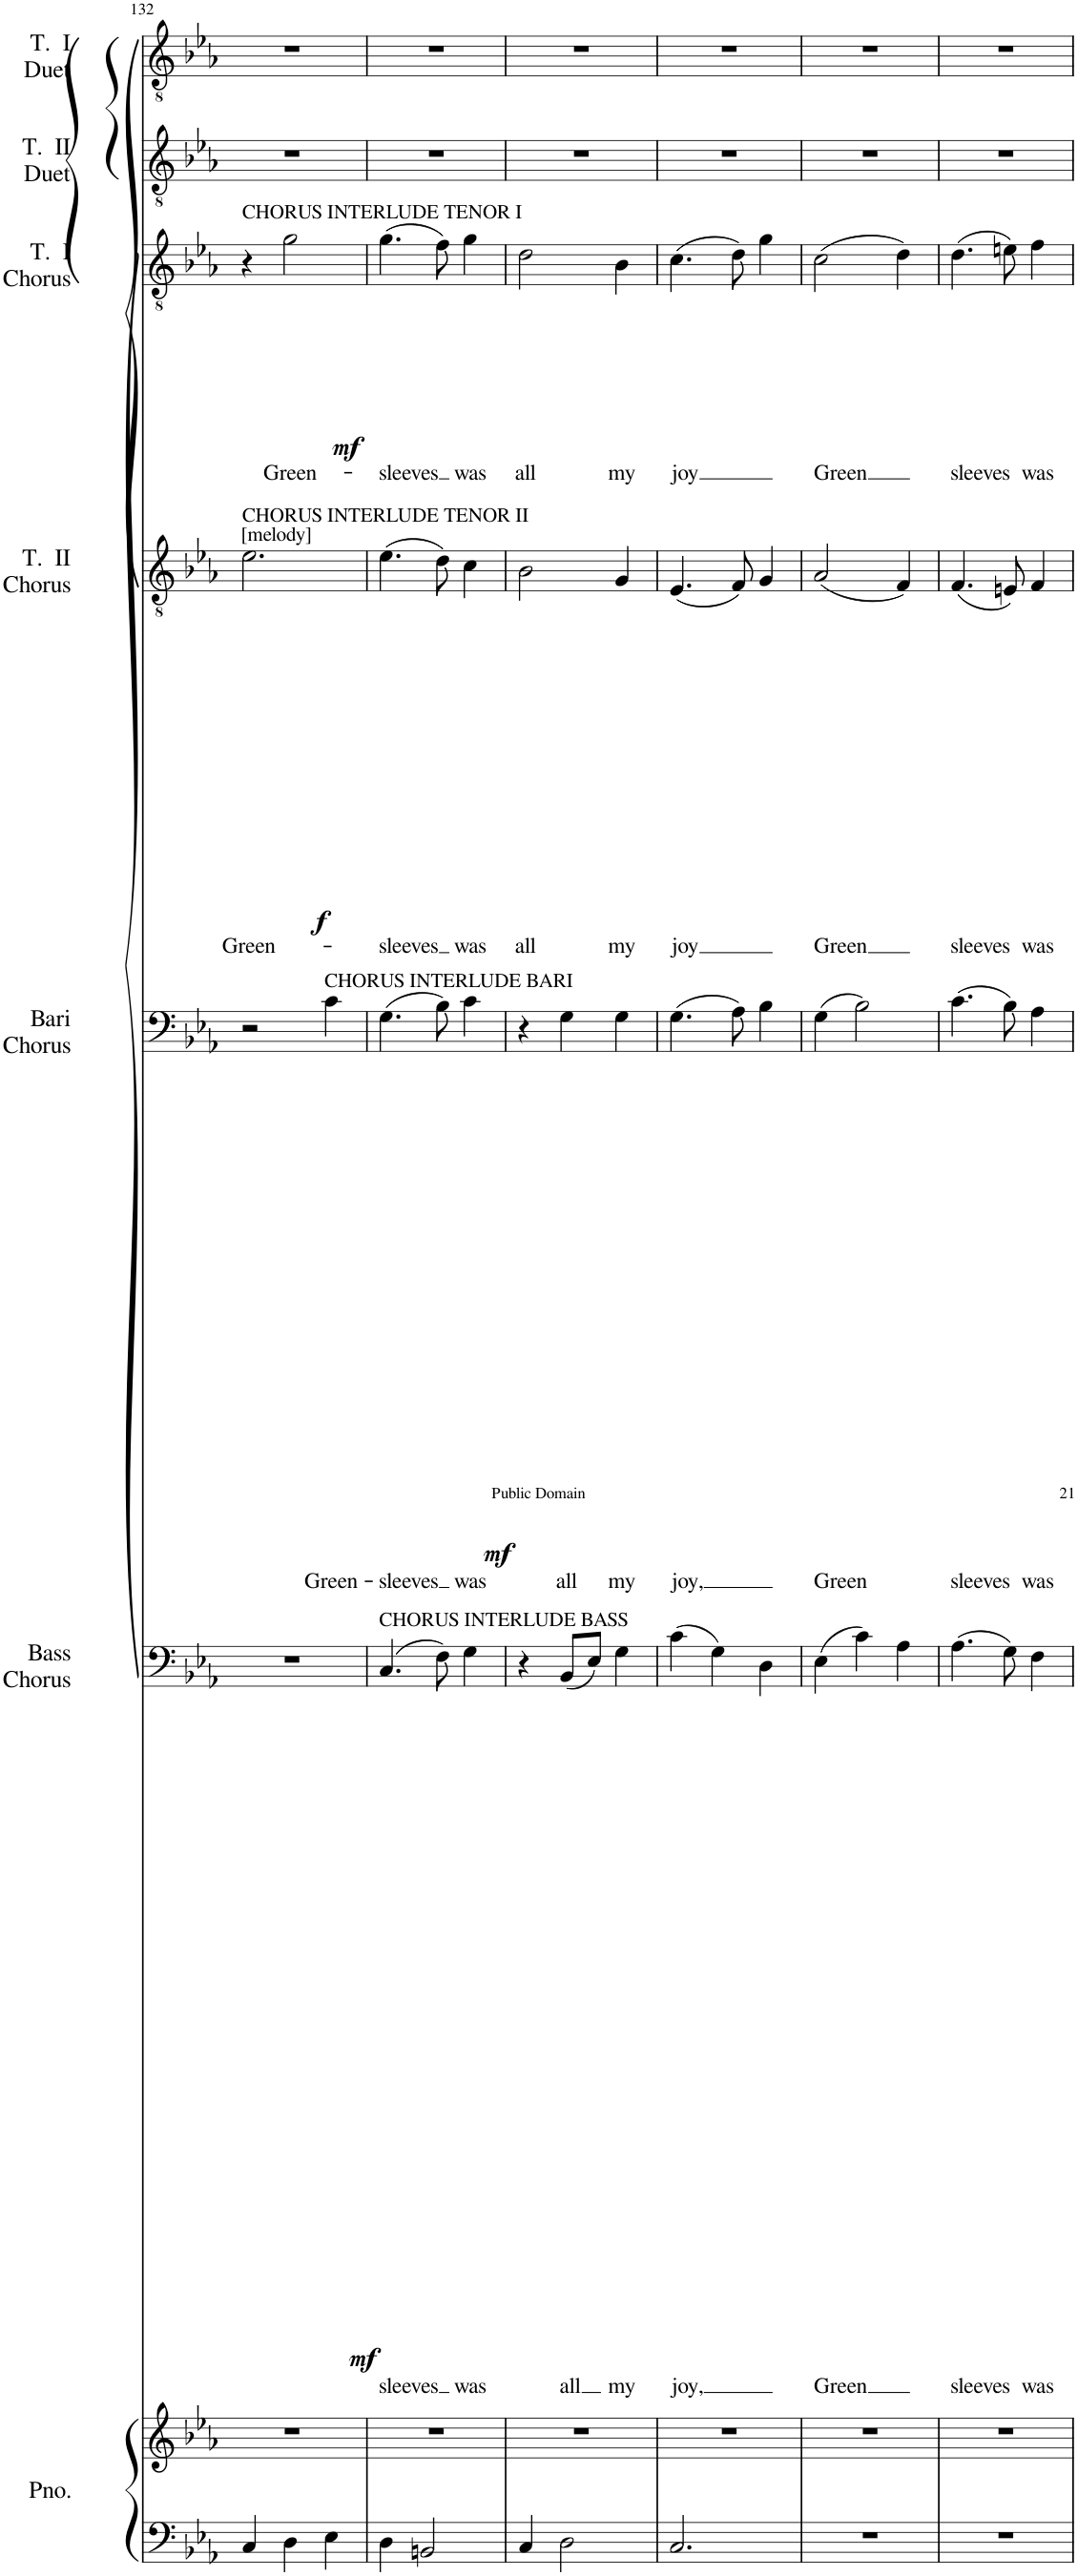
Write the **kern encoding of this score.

**kern	**kern	**kern	**text	**text	**dynam	**kern	**text	**text	**dynam	**kern	**text	**text	**dynam	**kern	**text	**text	**dynam	**kern	**kern
*part7	*part7	*part6	*part6	*part6	*part6	*part5	*part5	*part5	*part5	*part4	*part4	*part4	*part4	*part3	*part3	*part3	*part3	*part2	*part1
*staff8	*staff7	*staff6	*staff6	*staff6	*staff6	*staff5	*staff5	*staff5	*staff5	*staff4	*staff4	*staff4	*staff4	*staff3	*staff3	*staff3	*staff3	*staff2	*staff1
*I"Piano	*	*I"Bass Chorus	*	*	*	*I"Baritone Chorus	*	*	*	*I"Tenor II Chorus	*	*	*	*I"Tenor I Chorus	*	*	*	*I"Tenor II Duet	*I"Tenor I Duet
*I'Pno.	*	*I'Bass Chorus	*	*	*	*I'Bari Chorus	*	*	*	*I'T.  II Chorus	*	*	*	*I'T.  I Chorus	*	*	*	*I'T.  II Duet	*I'T.  I Duet
!!LO:PB:g=z
*clefF4	*clefG2	*clefF4	*	*	*	*clefF4	*	*	*	*clefGv2	*	*	*	*clefGv2	*	*	*	*clefGv2	*clefGv2
*k[b-e-a-]	*k[b-e-a-]	*k[b-e-a-]	*	*	*	*k[b-e-a-]	*	*	*	*k[b-e-a-]	*	*	*	*k[b-e-a-]	*	*	*	*k[b-e-a-]	*k[b-e-a-]
*M3/4	*M3/4	*M3/4	*	*	*	*M3/4	*	*	*	*M3/4	*	*	*	*M3/4	*	*	*	*M3/4	*M3/4
=132	=132	=132	=132	=132	=132	=132	=132	=132	=132	=132	=132	=132	=132	=132	=132	=132	=132	=132	=132
!	!	!	!	!	!	!	!	!	!	!	!	!	!	!LO:TX:a:t=CHORUS INTERLUDE TENOR I	!	!	!	!	!
!	!	!	!	!	!	!	!	!	!	!LO:TX:a:t=[melody]	!	!	!	!	!	!	!	!	!
!	!	!	!	!	!	!	!	!	!	!LO:TX:a:t=CHORUS INTERLUDE TENOR II	!	!	!	!	!	!	!	!	!
!	!	!	!	!	!	!	!	!	!	!	!	!LO:LY:b	!LO:DY:b	!	!	!	!LO:DY:b	!	!
4C/	2.r	2.r	.	.	.	2r	.	.	.	2.e-\	.	Green-	f	4r	.	.	mf	2.r	2.r
!	!	!	!	!	!	!	!	!	!	!	!	!	!	!	!	!LO:LY:b	!	!	!
4D\	.	.	.	.	.	.	.	.	.	.	.	.	.	2g\	.	Green-	.	.	.
!	!	!	!	!	!	!LO:TX:a:t=CHORUS INTERLUDE BARI	!	!	!	!	!	!	!	!	!	!	!	!	!
!	!	!	!	!	!	!	!	!LO:LY:b	!LO:DY:b	!	!	!	!	!	!	!	!	!	!
4E-\	.	.	.	.	.	4c\	.	Green-	mf	.	.	.	.	.	.	.	.	.	.
=133	=133	=133	=133	=133	=133	=133	=133	=133	=133	=133	=133	=133	=133	=133	=133	=133	=133	=133	=133
!	!	!LO:TX:a:t=CHORUS INTERLUDE BASS	!	!	!	!	!	!	!	!	!	!	!	!	!	!	!	!	!
!	!	!	!	!LO:LY:b	!LO:DY:b	!	!	!LO:LY:b	!	!	!	!LO:LY:b	!	!	!	!LO:LY:b	!	!	!
4D\	2.r	(4.C/	.	sleeves	mf	(4.G\	.	-sleeves	.	(4.e-\	.	-sleeves	.	(4.g\	.	-sleeves	.	2.r	2.r
2BBn/	.	.	.	.	.	.	.	.	.	.	.	.	.	.	.	.	.	.	.
.	.	8F\)	.	.	.	8B-\)	.	.	.	8d\)	.	.	.	8f\)	.	.	.	.	.
!	!	!	!	!LO:LY:b	!	!	!	!LO:LY:b	!	!	!	!LO:LY:b	!	!	!	!LO:LY:b	!	!	!
.	.	4G\	.	was	.	4c\	.	was	.	4c\	.	was	.	4g\	.	was	.	.	.
=134	=134	=134	=134	=134	=134	=134	=134	=134	=134	=134	=134	=134	=134	=134	=134	=134	=134	=134	=134
!	!	!	!	!	!	!	!	!	!	!	!	!LO:LY:b	!	!	!	!LO:LY:b	!	!	!
4C/	2.r	4r	.	.	.	4r	.	.	.	2B-\	.	all	.	2d\	.	all	.	2.r	2.r
!	!	!	!	!LO:LY:b	!	!	!	!LO:LY:b	!	!	!	!	!	!	!	!	!	!	!
2D\	.	(8BB-/L	.	all	.	4G\	.	all	.	.	.	.	.	.	.	.	.	.	.
.	.	8E-/J)	.	.	.	.	.	.	.	.	.	.	.	.	.	.	.	.	.
!	!	!	!	!LO:LY:b	!	!	!	!LO:LY:b	!	!	!	!LO:LY:b	!	!	!	!LO:LY:b	!	!	!
.	.	4G\	.	my	.	4G\	.	my	.	4G/	.	my	.	4B-\	.	my	.	.	.
=135	=135	=135	=135	=135	=135	=135	=135	=135	=135	=135	=135	=135	=135	=135	=135	=135	=135	=135	=135
!	!	!	!	!LO:LY:b	!	!	!	!LO:LY:b	!	!	!	!LO:LY:b	!	!	!	!LO:LY:b	!	!	!
2.C/	2.r	(4c\	.	joy,	.	(4.G\	.	joy,	.	(4.E-/	.	joy	.	(4.c\	.	joy	.	2.r	2.r
.	.	4G\)	.	.	.	.	.	.	.	.	.	.	.	.	.	.	.	.	.
.	.	.	.	.	.	8A-\)	.	.	.	8F/)	.	.	.	8d\)	.	.	.	.	.
.	.	4D\	.	.	.	4B-\	.	.	.	4G/	.	.	.	4g\	.	.	.	.	.
=136	=136	=136	=136	=136	=136	=136	=136	=136	=136	=136	=136	=136	=136	=136	=136	=136	=136	=136	=136
!	!	!	!	!LO:LY:b	!	!	!	!LO:LY:b	!	!	!	!LO:LY:b	!	!	!	!LO:LY:b	!	!	!
2.r	2.r	(4E-\	.	Green	.	(4G\	.	Green	.	(2A-/	.	-Green	.	(2c\	.	Green	.	2.r	2.r
.	.	4c\)	.	.	.	2B-\)	.	.	.	.	.	.	.	.	.	.	.	.	.
.	.	4A-\	.	.	.	.	.	.	.	4F/)	.	.	.	4d\)	.	.	.	.	.
=137	=137	=137	=137	=137	=137	=137	=137	=137	=137	=137	=137	=137	=137	=137	=137	=137	=137	=137	=137
!	!	!	!	!LO:LY:b	!	!	!	!LO:LY:b	!	!	!	!LO:LY:b	!	!	!	!LO:LY:b	!	!	!
2.r	2.r	(4.A-\	.	sleeves	.	(4.c\	.	sleeves	.	(4.F/	.	sleeves	.	(4.d\	.	sleeves	.	2.r	2.r
.	.	8G\)	.	.	.	8B-\)	.	.	.	8En/)	.	.	.	8en\)	.	.	.	.	.
!	!	!	!	!LO:LY:b	!	!	!	!LO:LY:b	!	!	!	!LO:LY:b	!	!	!	!LO:LY:b	!	!	!
.	.	4F\	.	was	.	4A-\	.	was	.	4F/	.	was	.	4f\	.	was	.	.	.
=	=	=	=	=	=	=	=	=	=	=	=	=	=	=	=	=	=	=	=
*-	*-	*-	*-	*-	*-	*-	*-	*-	*-	*-	*-	*-	*-	*-	*-	*-	*-	*-	*-
